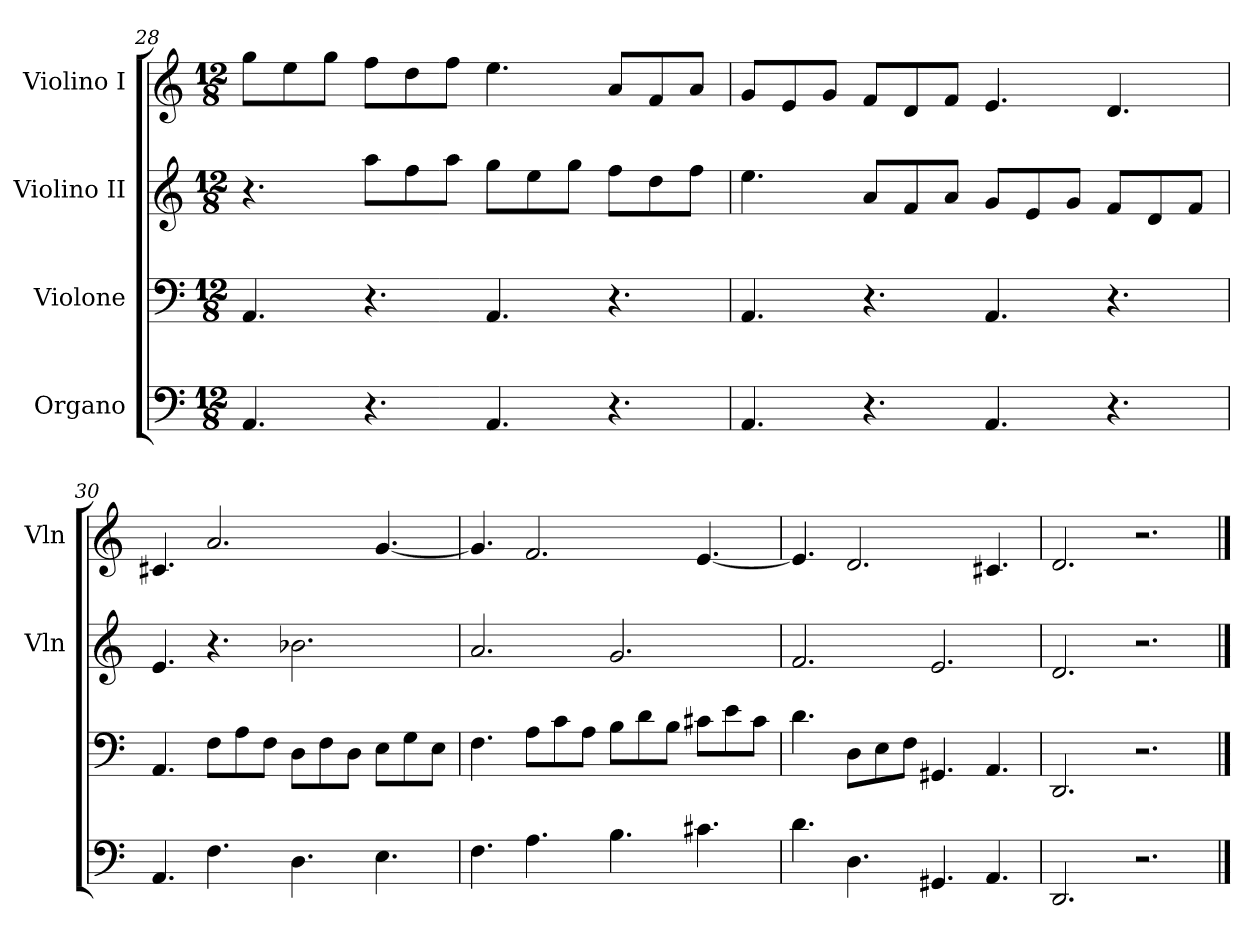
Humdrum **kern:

**kern	**kern	**kern	**kern
*part4	*part3	*part2	*part1
*staff4	*staff3	*staff2	*staff1
*I"Organo	*I"Violone	*I"Violino II	*I"Violino I
*	*	*I'Vln	*I'Vln
*clefF4	*clefF4	*clefG2	*clefG2
*k[]	*k[]	*k[]	*k[]
*M12/8	*M12/8	*M12/8	*M12/8
=28	=28	=28	=28
4.AA	4.AA	4.r	8ggL
.	.	.	8ee
.	.	.	8ggJ
4.r	4.r	8aaL	8ffL
.	.	8ff	8dd
.	.	8aaJ	8ffJ
4.AA	4.AA	8ggL	4.ee
.	.	8ee	.
.	.	8ggJ	.
4.r	4.r	8ffL	8aL
.	.	8dd	8f
.	.	8ffJ	8aJ
=29	=29	=29	=29
4.AA	4.AA	4.ee	8gL
.	.	.	8e
.	.	.	8gJ
4.r	4.r	8aL	8fL
.	.	8f	8d
.	.	8aJ	8fJ
4.AA	4.AA	8gL	4.e
.	.	8e	.
.	.	8gJ	.
4.r	4.r	8fL	4.d
.	.	8d	.
.	.	8fJ	.
=30	=30	=30	=30
4.AA	4.AA	4.e	4.c#X
4.F	8FL	4.r	2.a
.	8A	.	.
.	8FJ	.	.
4.D	8DL	2.b-X	.
.	8F	.	.
.	8DJ	.	.
4.E	8EL	.	[4.g
.	8G	.	.
.	8EJ	.	.
=31	=31	=31	=31
4.F	4.F	2.a	4.g]
4.A	8AL	.	2.f
.	8c	.	.
.	8AJ	.	.
4.B	8BL	2.g	.
.	8d	.	.
.	8BJ	.	.
4.c#X	8c#XL	.	[4.e
.	8e	.	.
.	8c#J	.	.
=32	=32	=32	=32
4.d	4.d	2.f	4.e]
4.D	8DL	.	2.d
.	8E	.	.
.	8FJ	.	.
4.GG#X	4.GG#X	2.e	.
4.AA	4.AA	.	4.c#X
=33	=33	=33	=33
2.DD	2.DD	2.d	2.d
2.r	2.r	2.r	2.r
==	==	==	==
*-	*-	*-	*-
